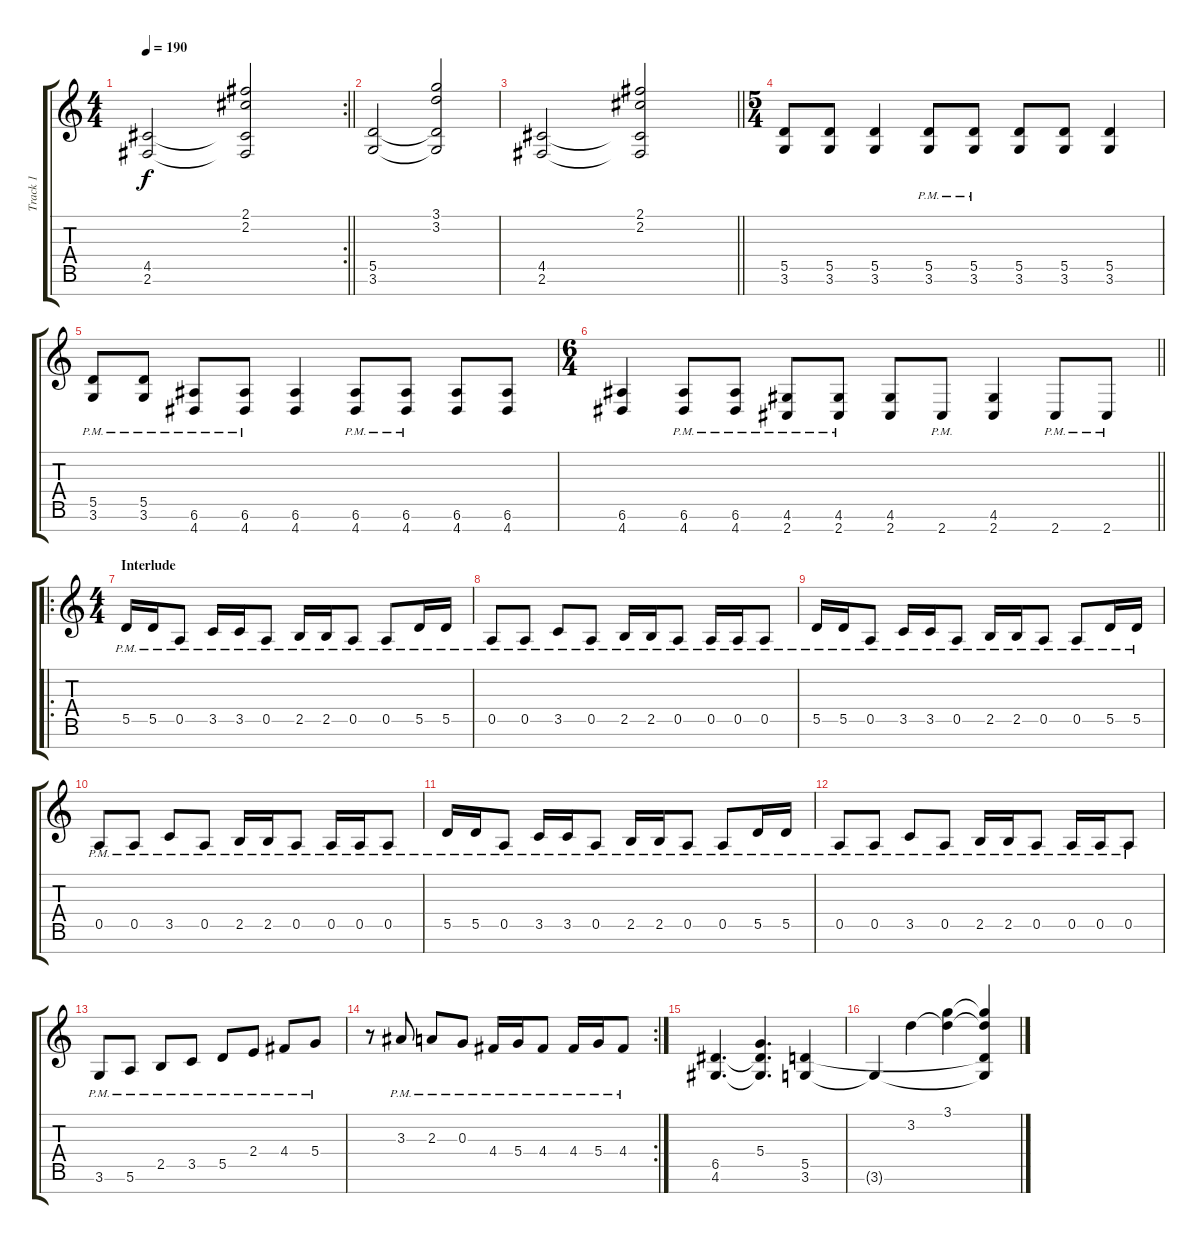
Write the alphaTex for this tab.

\track ("Track 1" "Track 1") {instrument distortionguitar}
\staff {score tabs}
\tuning (E4 B3 G3 D3 A2 E2 B1) {hide}
\rc 2
\ts (4 4)
\tempo 190
\clef g2
\barLineRight lightlight
\ks c
(4.5 2.6).2{dy f} (2.1 2.2 4.5{t} 2.6{t}).2 |
(5.5 3.6).2 (3.1 3.2 5.5{t} 3.6{t}).2 |
\barLineRight lightlight
(4.5 2.6).2 (2.1 2.2 4.5{t} 2.6{t}).2 |
\ts (5 4)
(5.5 3.6).8 (5.5 3.6).8 (5.5 3.6).4 (5.5{pm} 3.6{pm}).8 (5.5{pm} 3.6{pm}).8 (5.5 3.6).8 (5.5 3.6).8 (5.5 3.6).4 |
(5.5{pm} 3.6{pm}).8 (5.5{pm} 3.6{pm}).8 (6.6{pm} 4.7{pm}).8 (6.6{pm} 4.7{pm}).8 (6.6 4.7).4 (6.6{pm} 4.7{pm}).8 (6.6{pm} 4.7{pm}).8 (6.6 4.7).8 (6.6 4.7).8 |
\ts (6 4)
\barLineRight lightlight
(6.6 4.7).4 (6.6{pm} 4.7{pm}).8 (6.6{pm} 4.7{pm}).8 (4.6{pm} 2.7{pm}).8 (4.6{pm} 2.7{pm}).8 (4.6 2.7).8 2.7{pm}.8 (4.6 2.7).4 2.7{pm}.8 2.7{pm}.8 |
\ro
\ts (4 4)
\section ("" "Interlude")
5.5{pm}.16 5.5{pm}.16 0.5{pm}.8 3.5{pm}.16 3.5{pm}.16 0.5{pm}.8 2.5{pm}.16 2.5{pm}.16 0.5{pm}.8 0.5{pm}.8 5.5{pm}.16 5.5{pm}.16 |
0.5{pm}.8 0.5{pm}.8 3.5{pm}.8 0.5{pm}.8 2.5{pm}.16 2.5{pm}.16 0.5{pm}.8 0.5{pm}.16 0.5{pm}.16 0.5{pm}.8 |
5.5{pm}.16 5.5{pm}.16 0.5{pm}.8 3.5{pm}.16 3.5{pm}.16 0.5{pm}.8 2.5{pm}.16 2.5{pm}.16 0.5{pm}.8 0.5{pm}.8 5.5{pm}.16 5.5{pm}.16 |
0.5{pm}.8 0.5{pm}.8 3.5{pm}.8 0.5{pm}.8 2.5{pm}.16 2.5{pm}.16 0.5{pm}.8 0.5{pm}.16 0.5{pm}.16 0.5{pm}.8 |
5.5{pm}.16 5.5{pm}.16 0.5{pm}.8 3.5{pm}.16 3.5{pm}.16 0.5{pm}.8 2.5{pm}.16 2.5{pm}.16 0.5{pm}.8 0.5{pm}.8 5.5{pm}.16 5.5{pm}.16 |
0.5{pm}.8 0.5{pm}.8 3.5{pm}.8 0.5{pm}.8 2.5{pm}.16 2.5{pm}.16 0.5{pm}.8 0.5{pm}.16 0.5{pm}.16 0.5{pm}.8 |
3.6{pm}.8 5.6{pm}.8 2.5{pm}.8 3.5{pm}.8 5.5{pm}.8 2.4{pm}.8 4.4{pm}.8 5.4{pm}.8 |
\rc 2
r.8 3.3{pm}.8 2.3{pm}.8 0.3{pm}.8 4.4{pm}.16 5.4{pm}.16 4.4{pm}.8 4.4{pm}.16 5.4{pm}.16 4.4{pm}.8 |
(6.5 4.6).4{d} (5.4 6.5{t} 4.6{t}).4{d} (5.5 3.6).4 |
3.6{t}.4 3.2.4 (3.1 3.2{t}).4 (3.1{t} 3.2{t} 5.5{t} 3.6{t}).4
